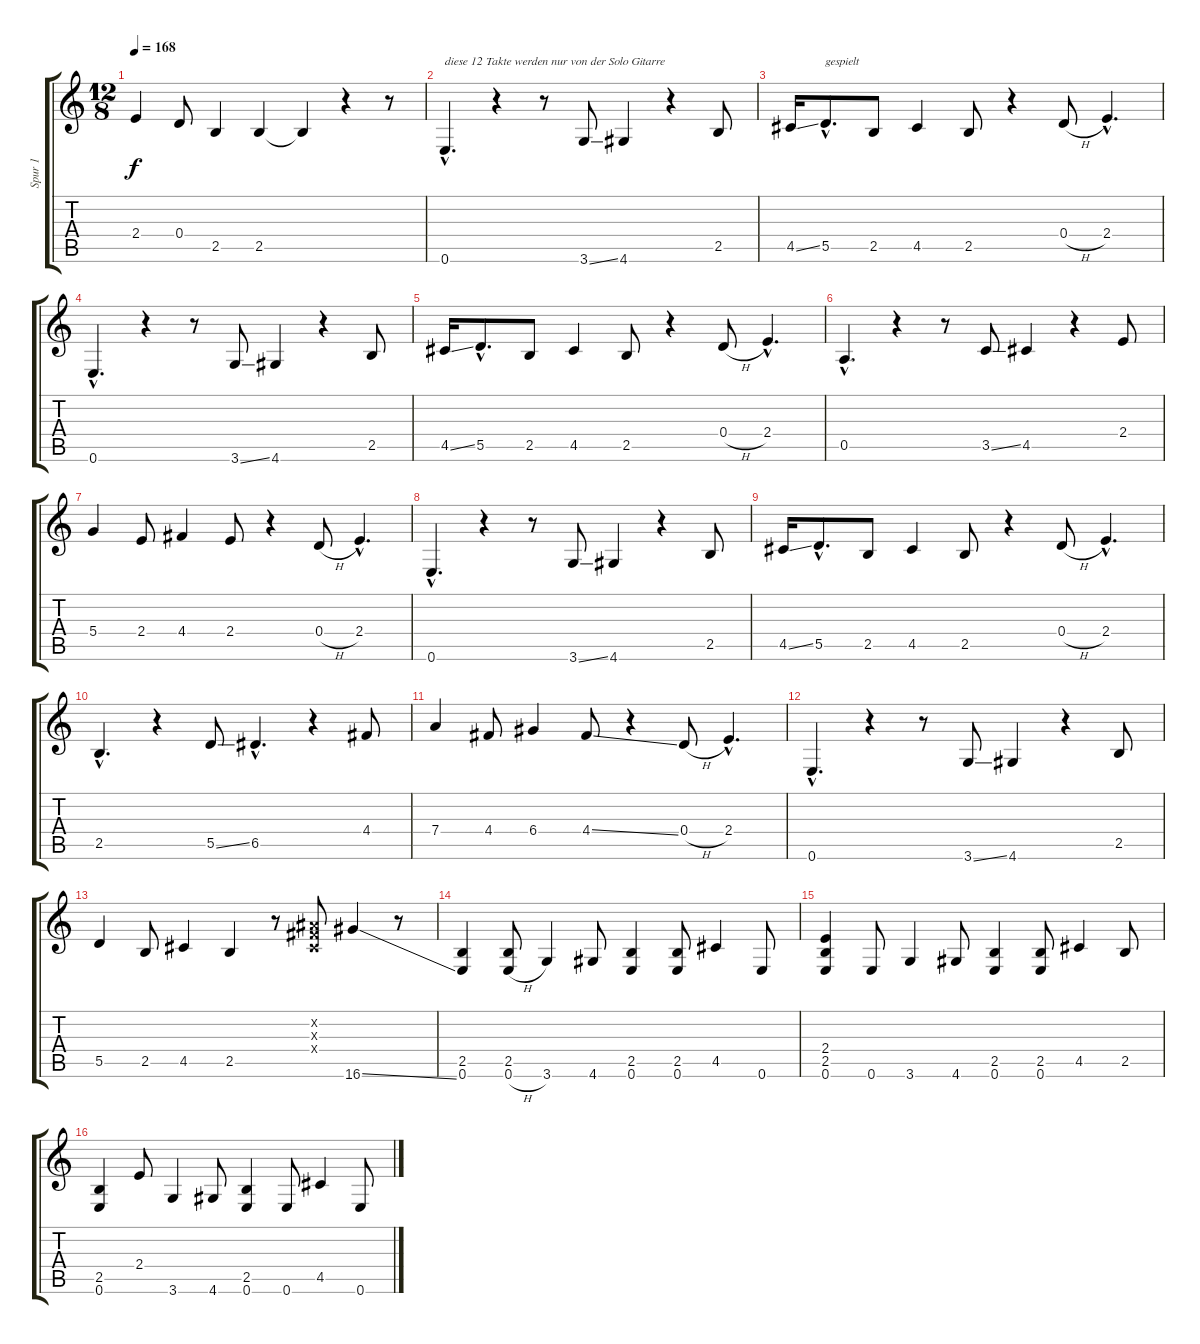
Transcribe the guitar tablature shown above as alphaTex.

\track ("Spur 1" "Spur 1") {instrument overdrivenguitar}
\staff {score tabs}
\tuning (E4 B3 G3 D3 A2 E2) {hide}
\ts (12 8)
\tempo 168
\clef g2
\ks c
2.4.4{dy f} 0.4.8 2.5.4 2.5.4 2.5{t}.4 r.4 r.8 |
0.6{hac}.4{d txt "diese 12 Takte werden nur von der Solo Gitarre"} r.4 r.8 3.6{ss}.8 4.6.4 r.4 2.5.8 |
4.5{ss}.16 5.5{hac}.8{d txt "gespielt"} 2.5.8 4.5.4 2.5.8 r.4 0.4{h}.8 2.4{hac}.4{d} |
0.6{hac}.4{d} r.4 r.8 3.6{ss}.8 4.6.4 r.4 2.5.8 |
4.5{ss}.16 5.5{hac}.8{d} 2.5.8 4.5.4 2.5.8 r.4 0.4{h}.8 2.4{hac}.4{d} |
0.5{hac}.4{d} r.4 r.8 3.5{ss}.8 4.5.4 r.4 2.4.8 |
5.4.4 2.4.8 4.4.4 2.4.8 r.4 0.4{h}.8 2.4{hac}.4{d} |
0.6{hac}.4{d} r.4 r.8 3.6{ss}.8 4.6.4 r.4 2.5.8 |
4.5{ss}.16 5.5{hac}.8{d} 2.5.8 4.5.4 2.5.8 r.4 0.4{h}.8 2.4{hac}.4{d} |
2.5{hac}.4{d} r.4 5.5{ss}.8 6.5{hac}.4{d} r.4 4.4.8 |
7.4.4 4.4.8 6.4.4 4.4{ss}.8 r.4 0.4{h}.8 2.4{hac}.4{d} |
0.6{hac}.4{d} r.4 r.8 3.6{ss}.8 4.6.4 r.4 2.5.8 |
5.5.4 2.5.8 4.5.4 2.5.4 r.8 (-1.2{x} -1.3{x} -1.4{x}).8 16.6{ss}.4 r.8 |
(2.5 0.6).4 (2.5 0.6{h}).8 3.6.4 4.6.8 (2.5 0.6).4 (2.5 0.6).8 4.5.4 0.6.8 |
(2.4 2.5 0.6).4 0.6.8 3.6.4 4.6.8 (2.5 0.6).4 (2.5 0.6).8 4.5.4 2.5.8 |
(2.5 0.6).4 2.4.8 3.6.4 4.6.8 (2.5 0.6).4 0.6.8 4.5.4 0.6.8
